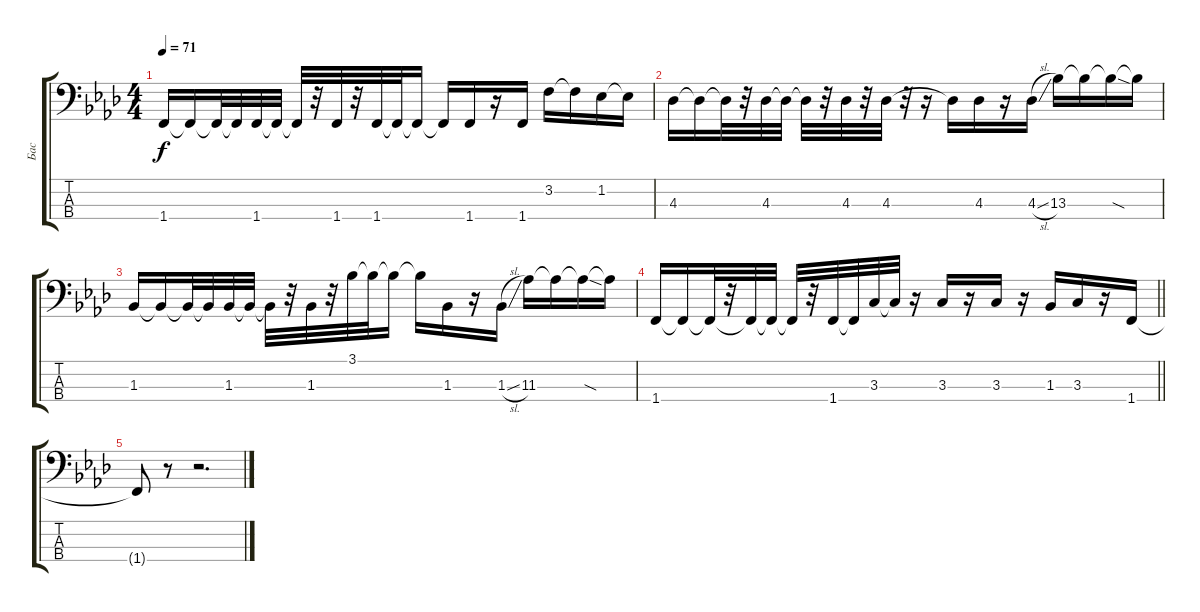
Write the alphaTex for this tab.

\track ("Бас" "Бас") {instrument electricbassfinger}
\staff {score tabs}
\tuning (G2 D2 A1 E1) {hide}
\ts (4 4)
\tempo 71
\clef f4
\ks fminor
1.4.16{dy f} 1.4{t}.16 1.4{t}.32 1.4{t}.32 1.4.32 1.4{t}.32 1.4{t}.32 r.32 1.4.32 r.32 1.4.32 1.4{t}.32 1.4{t}.16 1.4{t}.16 1.4.16 r.16 1.4.16 3.2.16 3.2{t}.16 1.2.16 1.2{t}.16 |
4.3.16 4.3{t}.16 4.3{t}.32 r.32 4.3.32 4.3{t}.32 4.3{t}.32 r.32 4.3.32 r.32 4.3.32 r.32 r.16 4.3{t}.16 4.3.16 r.16 4.3{sl}.16 13.3.16 13.3{t}.16 13.3{sod t}.16 13.3{t}.16 |
1.3.16 1.3{t}.16 1.3{t}.32 1.3{t}.32 1.3.32 1.3{t}.32 1.3{t}.32 r.32 1.3.32 r.32 3.1.32 3.1{t}.32 3.1{t}.16 3.1{t}.16 1.3.16 r.16 1.3{sl}.16 11.3.16 11.3{t}.16 11.3{sod t}.16 11.3{t}.16 |
\barLineRight lightlight
1.4.16 1.4{t}.16 1.4{t}.32 r.32 1.4{t}.32 1.4{t}.32 1.4{t}.32 r.32 1.4.32 1.4{t}.32 3.3.32 3.3{t}.32 r.16 3.3.16 r.16 3.3.16 r.16 1.3.16 3.3.16 r.16 1.4.16{volume 0} |
\section ("" "")
1.4{t}.8 r.8 r.2{d}
